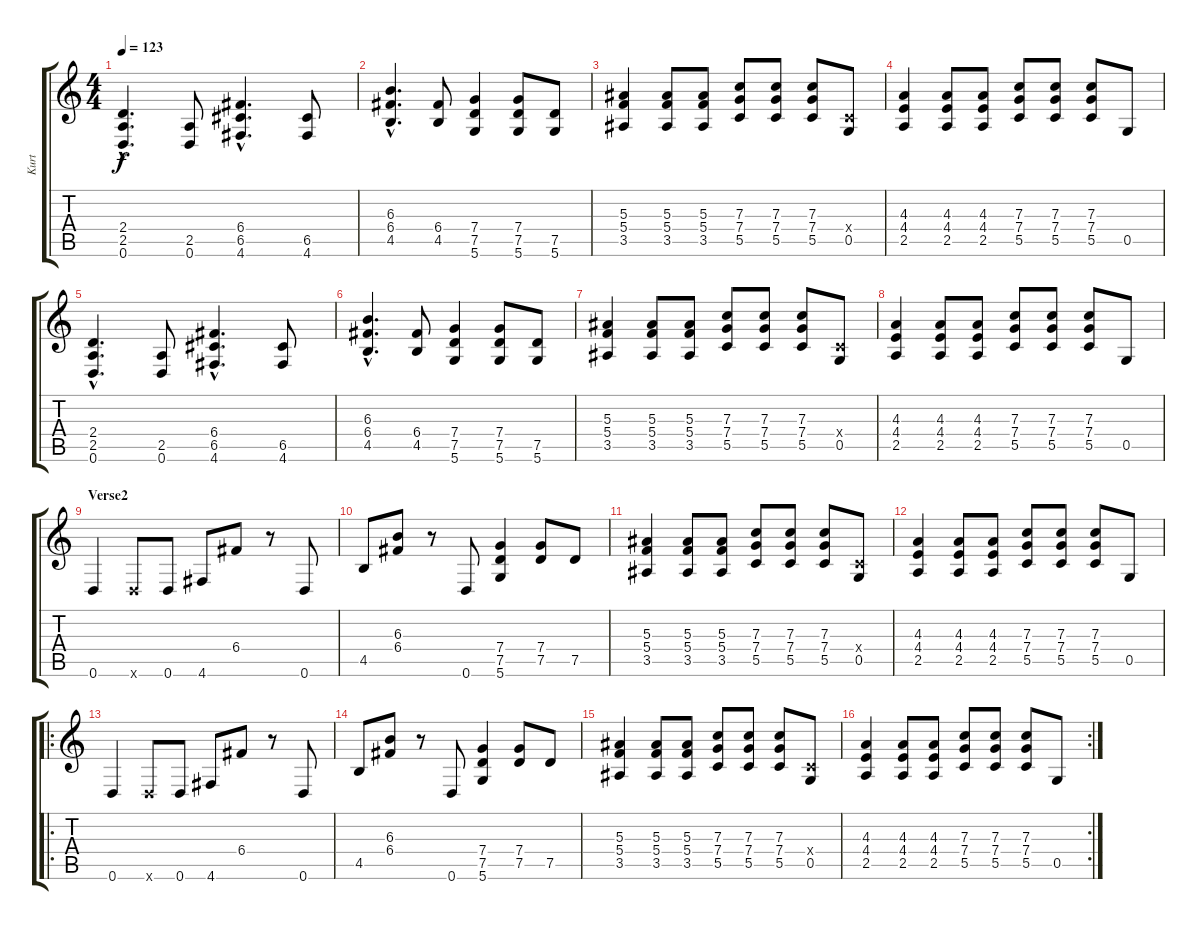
\track ("Kurt" "Kurt") {instrument acousticguitarnylon}
\staff {score tabs}
\tuning (D4 A3 F3 C3 G2 D2) {hide}
\ts (4 4)
\tempo 123
\clef g2
\ks c
(2.4{hac} 2.5{hac} 0.6{hac}).4{d dy f} (2.5 0.6).8 (6.4{hac} 6.5{hac} 4.6{hac}).4{d} (6.5 4.6).8 |
(6.3{hac} 6.4{hac} 4.5{hac}).4{d} (6.4 4.5).8 (7.4 7.5 5.6).4 (7.4 7.5 5.6).8 (7.5 5.6).8 |
(5.3 5.4 3.5).4 (5.3 5.4 3.5).8 (5.3 5.4 3.5).8 (7.3 7.4 5.5).8 (7.3 7.4 5.5).8 (7.3 7.4 5.5).8 (0.4{x} 0.5).8 |
(4.3 4.4 2.5).4 (4.3 4.4 2.5).8 (4.3 4.4 2.5).8 (7.3 7.4 5.5).8 (7.3 7.4 5.5).8 (7.3 7.4 5.5).8 0.5.8 |
(2.4{hac} 2.5{hac} 0.6{hac}).4{d} (2.5 0.6).8 (6.4{hac} 6.5{hac} 4.6{hac}).4{d} (6.5 4.6).8 |
(6.3{hac} 6.4{hac} 4.5{hac}).4{d} (6.4 4.5).8 (7.4 7.5 5.6).4 (7.4 7.5 5.6).8 (7.5 5.6).8 |
(5.3 5.4 3.5).4 (5.3 5.4 3.5).8 (5.3 5.4 3.5).8 (7.3 7.4 5.5).8 (7.3 7.4 5.5).8 (7.3 7.4 5.5).8 (0.4{x} 0.5).8 |
(4.3 4.4 2.5).4 (4.3 4.4 2.5).8 (4.3 4.4 2.5).8 (7.3 7.4 5.5).8 (7.3 7.4 5.5).8 (7.3 7.4 5.5).8 0.5.8 |
\section ("" "Verse2")
0.6.4{instrument acousticguitarnylon} 0.6{x}.8 0.6.8 4.6.8 6.4.8 r.8 0.6.8 |
4.5.8 (6.3 6.4).8 r.8 0.6.8 (7.4 7.5 5.6).4 (7.4 7.5).8 7.5.8 |
(5.3 5.4 3.5).4 (5.3 5.4 3.5).8 (5.3 5.4 3.5).8 (7.3 7.4 5.5).8 (7.3 7.4 5.5).8 (7.3 7.4 5.5).8 (0.4{x} 0.5).8 |
(4.3 4.4 2.5).4 (4.3 4.4 2.5).8 (4.3 4.4 2.5).8 (7.3 7.4 5.5).8 (7.3 7.4 5.5).8 (7.3 7.4 5.5).8 0.5.8 |
\ro
0.6.4 0.6{x}.8 0.6.8 4.6.8 6.4.8 r.8 0.6.8 |
4.5.8 (6.3 6.4).8 r.8 0.6.8 (7.4 7.5 5.6).4 (7.4 7.5).8 7.5.8 |
(5.3 5.4 3.5).4 (5.3 5.4 3.5).8 (5.3 5.4 3.5).8 (7.3 7.4 5.5).8 (7.3 7.4 5.5).8 (7.3 7.4 5.5).8 (0.4{x} 0.5).8 |
\rc 2
(4.3 4.4 2.5).4 (4.3 4.4 2.5).8 (4.3 4.4 2.5).8 (7.3 7.4 5.5).8 (7.3 7.4 5.5).8 (7.3 7.4 5.5).8 0.5.8
